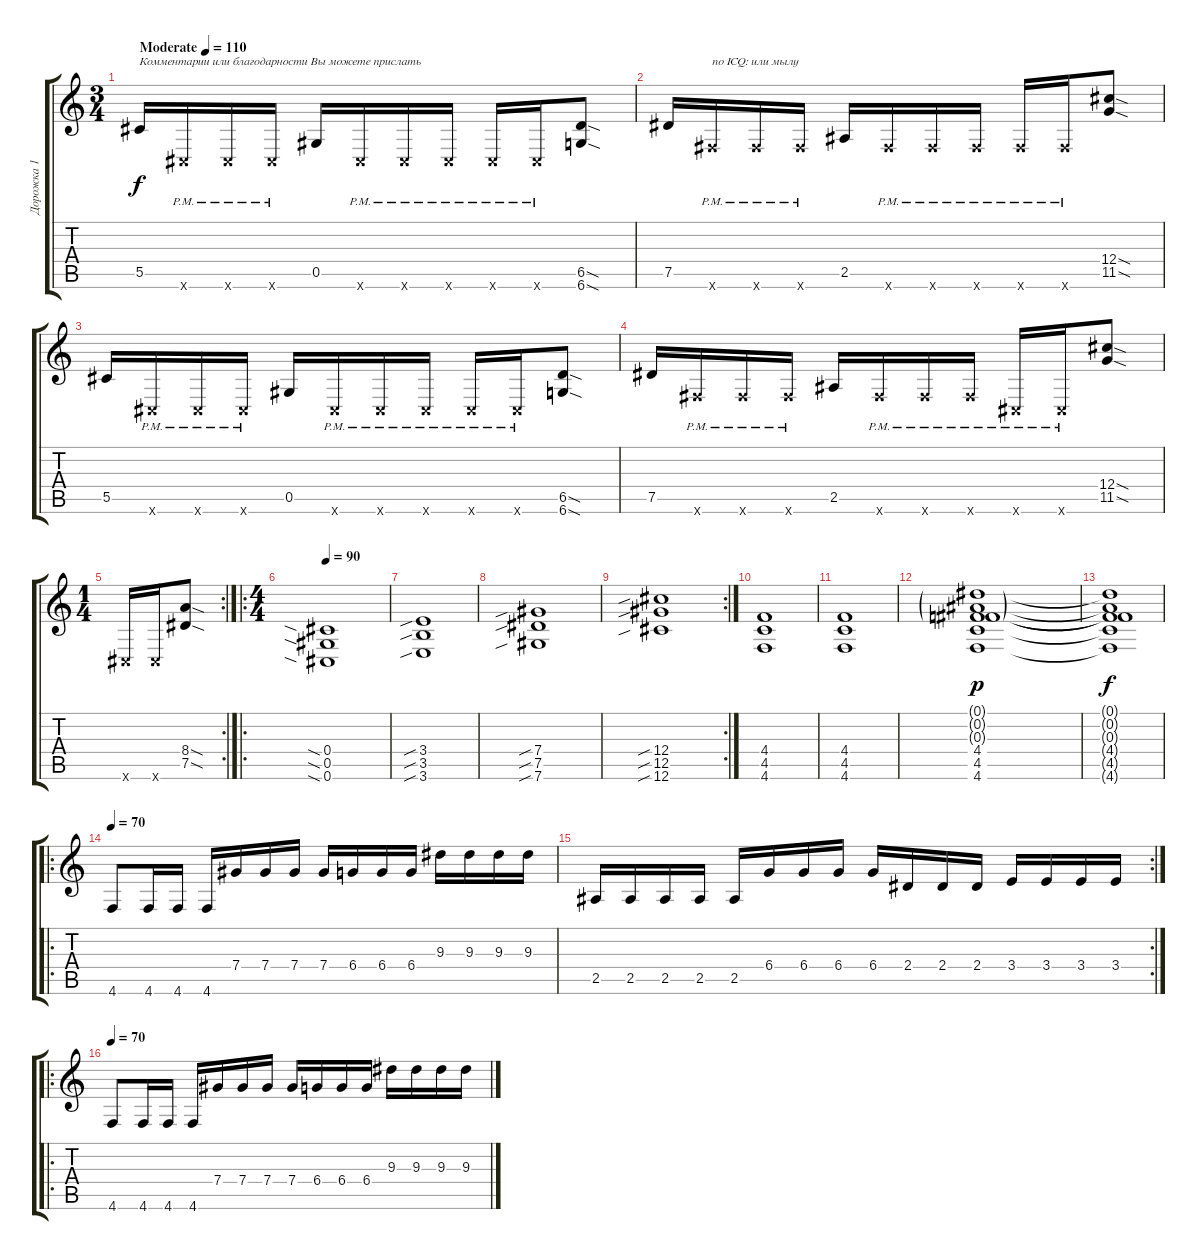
\track ("Дорожка 1" "Дорожка 1") {instrument overdrivenguitar}
\staff {score tabs}
\tuning (Eb4 Bb3 Gb3 Db3 Ab2 Db2) {hide}
\ts (3 4)
\tempo (110 "Moderate")
\clef g2
\ks c
5.5.16{txt "Комментарии или благодарности Вы можете прислать " dy f instrument overdrivenguitar} 0.6{pm x}.16 0.6{pm x}.16 0.6{pm x}.16 0.5.16 0.6{pm x}.16 0.6{pm x}.16 0.6{pm x}.16 0.6{pm x}.16 0.6{pm x}.16 (6.5{sod} 6.6{sod}).8 |
7.5.16 5.6{pm x}.16{txt "по ICQ: или мылу"} 5.6{pm x}.16 5.6{pm x}.16 2.5.16 5.6{pm x}.16 5.6{pm x}.16 5.6{pm x}.16 5.6{pm x}.16 5.6{pm x}.16 (12.4{sod} 11.5{sod}).8 |
5.5.16 0.6{pm x}.16 0.6{pm x}.16 0.6{pm x}.16 0.5.16 0.6{pm x}.16 0.6{pm x}.16 0.6{pm x}.16 0.6{pm x}.16 0.6{pm x}.16 (6.5{sod} 6.6{sod}).8 |
7.5.16 5.6{pm x}.16 5.6{pm x}.16 5.6{pm x}.16 2.5.16 5.6{pm x}.16 5.6{pm x}.16 5.6{pm x}.16 0.6{pm x}.16 0.6{pm x}.16 (12.4{sod} 11.5{sod}).8 |
\rc 2
\ts (1 4)
0.6{x}.16 0.6{x}.16 (8.4{sod} 7.5{sod}).8 |
\ro
\ts (4 4)
\tempo 90
(0.4{sia} 0.5{sia} 0.6{sia}).1 |
(3.4{sib} 3.5{sib} 3.6{sib}).1 |
(7.4{sib} 7.5{sib} 7.6{sib}).1 |
\rc 2
(12.4{sib} 12.5{sib} 12.6{sib}).1 |
(4.4 4.5 4.6).1 |
(4.4 4.5 4.6).1 |
(0.1{g} 0.2{g} 0.3{g} 4.4 4.5 4.6).1{dy p} |
(0.1{t} 0.2{t} 0.3{t} 4.4{t} 4.5{t} 4.6{t}).1{dy f} |
\ro
\tempo 70
4.6.8{volume 12} 4.6.16 4.6.16 4.6.16 7.4.16 7.4.16 7.4.16 7.4.16 6.4.16 6.4.16 6.4.16 9.3.16 9.3.16 9.3.16 9.3.16 |
\rc 2
2.5.16 2.5.16 2.5.16 2.5.16 2.5.16 6.4.16 6.4.16 6.4.16 6.4.16 2.4.16 2.4.16 2.4.16 3.4.16 3.4.16 3.4.16 3.4.16 |
\ro
\tempo 70
4.6.8{volume 16} 4.6.16 4.6.16 4.6.16 7.4.16 7.4.16 7.4.16 7.4.16 6.4.16 6.4.16 6.4.16 9.3.16 9.3.16 9.3.16 9.3.16
